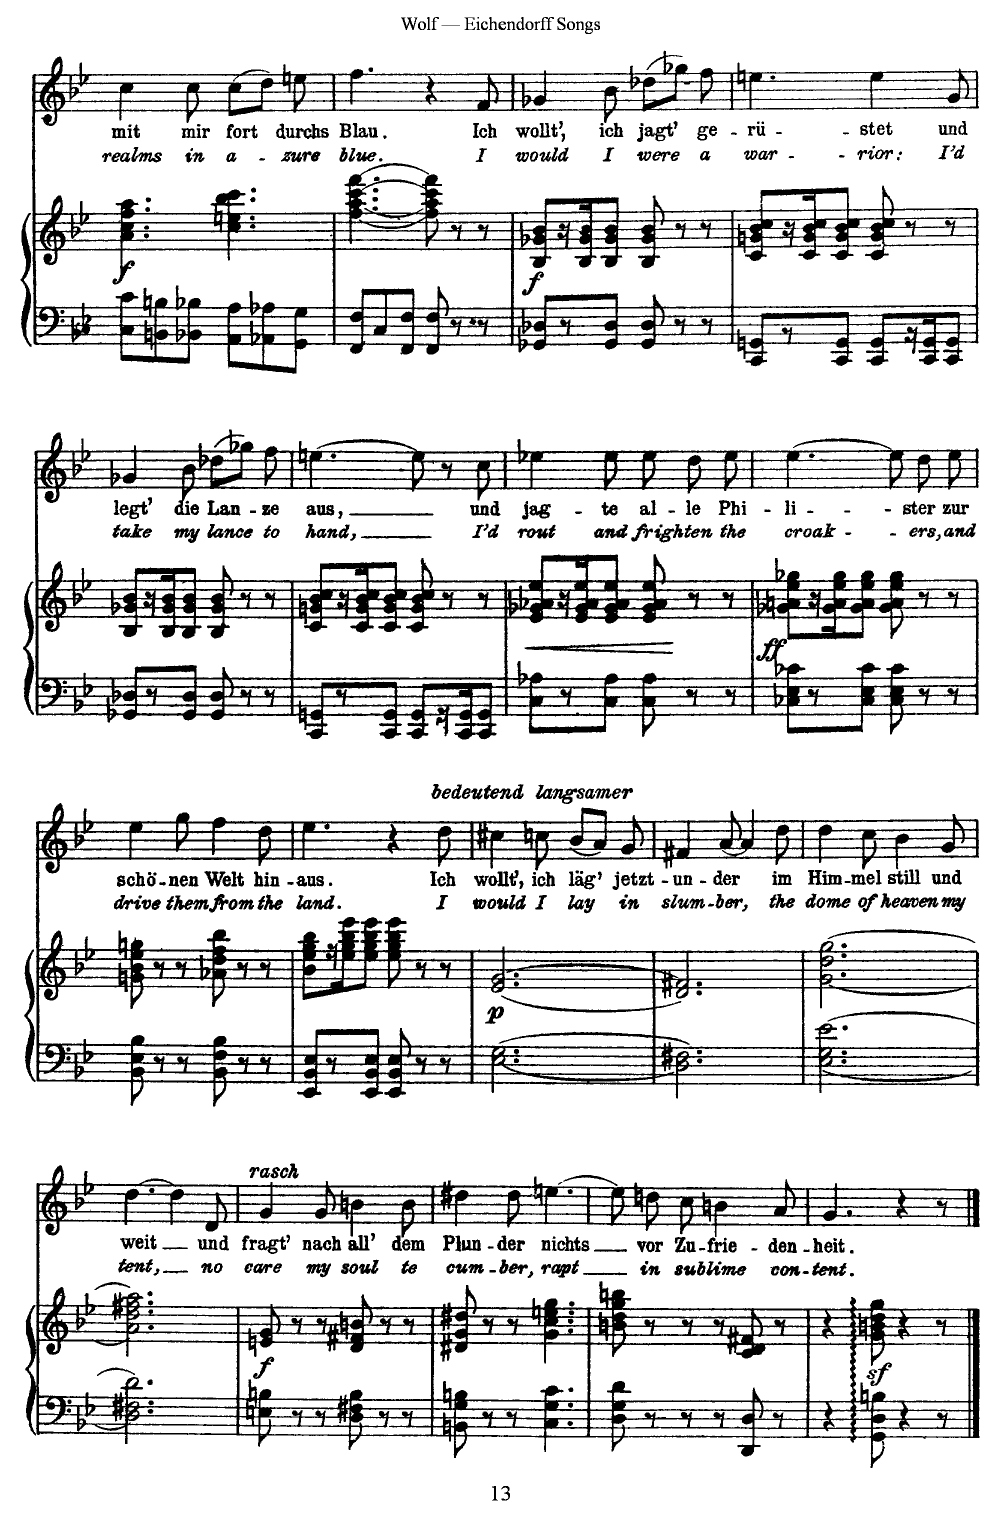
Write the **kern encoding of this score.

**kern	**kern	**dynam	**kern	**text	**text
*part2	*part2	*part2	*part1	*part1	*part1
*staff3	*staff2	*staff2/3	*staff1	*staff1	*staff1
*I"Piano	*	*	*I"Voice	*	*
*I'Pno	*	*	*	*	*
*clefF4	*clefG2	*	*clefG2	*	*
*k[b-e-]	*k[b-e-]	*	*k[b-e-]	*	*
*M6/8	*M6/8	*	*M6/8	*	*
=17	=17	=17	=17	=17	=17
!	!	!LO:DY:b	!	!	!
8C\ 8c\L	4.a\ 4.cc\ 4.ff\ 4.aa\	f	4cc\	mit	realms
8BBn\ 8Bn\	.	.	.	.	.
8BB-X\ 8B-X\J	.	.	8cc\	mir	in
8AA\ 8A\L	4.cc\ 4.een\ 4.bb-\ 4.ccc\	.	(8cc\L	fort	a-
8AA-X\ 8A-X\	.	.	8dd\J)	.	.
8GG\ 8G\J	.	.	8een\	durchs	-zure
=18	=18	=18	=18	=18	=18
8FF/ 8F/L	[4.ff\ [<4.aa\ [4.ccc\ [4.fff\	.	4.ff\	Blau.	blue.
8C/	.	.	.	.	.
8FF/ 8F/J	.	.	.	.	.
8FF/ 8F/	8ff\] 8aa\] 8ccc\] 8fff\]	.	4r	.	.
8r	8r	.	.	.	.
8r	8r	.	8f/	Ich	I
=19	=19	=19	=19	=19	=19
!	!	!LO:DY:b	!	!	!
8GG-X/ 8D-X/L	8B-/ 8g-X/ 8b-/L	f	4g-X/	woll,	would
8r	16r	.	.	.	.
.	16B-/ 16g-/ 16b-/J	.	.	.	.
8GG-/ 8D-/J	8B-/ 8g-/ 8b-/J	.	8b-\	ich	I
8GG-/ 8D-/	8B-/ 8g-/ 8b-/	.	(8dd-X\L	jagt’	were
8r	8r	.	8gg-X\J)	.	.
8r	8r	.	8ff\	ge-	a
=20	=20	=20	=20	=20	=20
8CC/ 8GGn/L	8c/ 8gn/ 8b-/ 8cc/L	.	4.een\	-rü-	war-
8r	16r	.	.	.	.
.	16c/ 16g/ 16b-/ 16cc/J	.	.	.	.
8CC/ 8GG/J	8c/ 8g/ 8b-/ 8cc/J	.	.	.	.
8CC/ 8GG/L	8c/ 8g/ 8b-/ 8cc/	.	4ee\	-stet	-rior:
16r	8r	.	.	.	.
16CC/ 16GG/J	.	.	.	.	.
8CC/ 8GG/J	8r	.	8g/	und	I'd
=21	=21	=21	=21	=21	=21
8GG-X/ 8D-X/L	8B-/ 8g-X/ 8b-/L	.	4g-X/	legt’	take
8r	16r	.	.	.	.
.	16B-/ 16g-/ 16b-/J	.	.	.	.
8GG-/ 8D-/J	8B-/ 8g-/ 8b-/J	.	8b-\	die	my
8GG-/ 8D-/	8B-/ 8g-/ 8b-/	.	(8dd-X\L	Lan-	lance
8r	8r	.	8gg-X\J)	.	.
8r	8r	.	8ff\	-ze	to
=22	=22	=22	=22	=22	=22
8CC/ 8GGn/L	8c/ 8gn/ 8b-/ 8cc/L	.	[4.een\	aus,	hand,
8r	16r	.	.	.	.
.	16c/ 16g/ 16b-/ 16cc/J	.	.	.	.
8CC/ 8GG/J	8c/ 8g/ 8b-/ 8cc/J	.	.	.	.
8CC/ 8GG/L	8c/ 8g/ 8b-/ 8cc/	.	8ee\]	.	.
16r	8r	.	8r	.	.
16CC/ 16GG/J	.	.	.	.	.
8CC/ 8GG/J	8r	.	8cc\	und	I'd
=23	=23	=23	=23	=23	=23
!	!	!LO:HP:b	!	!	!
8C\ 8A-X\L	8e-/ 8g-X/ 8a-X/ 8ee-/L	<	4ee-X\	jag-	rout
8r	16r	.	.	.	.
.	16e-/ 16g-/ 16a-/ 16ee-/J	.	.	.	.
8C\ 8A-\J	8e-/ 8g-/ 8a-/ 8ee-/J	.	8ee-\	-te	and
8C\ 8A-\	8e-/ 8g-/ 8a-/ 8ee-/	.	8ee-\	al-	fright-
8r	8r	[	8dd\	-le	-en
8r	8r	.	8ee-\	Phi-	the
=24	=24	=24	=24	=24	=24
!	!	!LO:DY:b	!	!	!
8C-X\ 8E-\ 8c-X\L	8g-X\ 8an\ 8ee-\ 8gg-X\L	ff	[4.ee-\	-li-	croak-
8r	16r	.	.	.	.
.	16g-\ 16a\ 16ee-\ 16gg-\J	.	.	.	.
8C-\ 8E-\ 8c-\J	8g-\ 8a\ 8ee-\ 8gg-\J	.	.	.	.
8C-\ 8E-\ 8c-\	8g-\ 8a\ 8ee-\ 8gg-\	.	8ee-\]	.	.
8r	8r	.	8dd\	-ster	.
8r	8r	.	8ee-\	zur	-ers,and
=25	=25	=25	=25	=25	=25
8BB-\ 8E-\ 8B-\	8gn\ 8b-\ 8ee-\ 8ggn\	.	4ee-\	schö-	drive
8r	8r	.	.	.	.
8r	8r	.	8gg\	-nen	them
8BB-\ 8F\ 8B-\	8a-X\ 8dd\ 8ff\ 8bb-\	.	4ff\	Welt	from
8r	8r	.	.	.	.
8r	8r	.	8dd\	hin-	the
=26	=26	=26	=26	=26	=26
8EE-/ 8BB-/ 8E-/L	8b-\ 8ee-\ 8gg\ 8bb-\L	.	4.ee-\	-aus.	land.
8r	16r	.	.	.	.
.	16ee-\ 16gg\ 16bb-\ 16eee-\J	.	.	.	.
8EE-/ 8BB-/ 8E-/J	8ee-\ 8gg\ 8bb-\ 8eee-\J	.	.	.	.
8EE-/ 8BB-/ 8E-/	8ee-\ 8gg\ 8bb-\ 8eee-\	.	4r	.	.
8r	8r	.	.	.	.
!	!	!	!LO:TX:a:i:t=bedeutend langsamer	!	!
8r	8r	.	8dd\	Ich	I
=27	=27	=27	=27	=27	=27
!	!	!LO:DY:b	!	!	!
2.E-\ 2.G\	(>(2.e-/ 2.g/	p	4cc#X\	wollt’,	would
.	.	.	8ccn\	ich	I
.	.	.	(8b-/L	läg’	lay
.	.	.	8a/J)	.	.
.	.	.	8g/	jetzt-	in
=28	=28	=28	=28	=28	=28
2.D\ 2.F#X\	2.d/ 2.f#X/))	.	4f#X/	-un-	slum-
.	.	.	[8a/	-der	-ber,
.	.	.	4a/]	.	.
.	.	.	8dd\	im	the
=29	=29	=29	=29	=29	=29
2.E-\ 2.G\ 2.e-\	(<(2.g\ 2.dd\ 2.gg\	.	4dd\	Him-	dome
.	.	.	8cc\	-mel	of
.	.	.	4b-\	still	heav’n
.	.	.	8g/	und	my
=30	=30	=30	=30	=30	=30
2.D\ 2.F#X\ 2.d\	2.a\ 2.dd\ 2.ff#X\ 2.aa\))	.	[4.dd\	weit	tent,
.	.	.	4dd\]	.	.
.	.	.	8d/	und	no
=31	=31	=31	=31	=31	=31
!	!	!	!LO:TX:a:i:t=rasch	!	!
!	!	!LO:DY:b	!	!	!
8En\ 8Bn\	8en/ 8g/	f	4g/	fragt’	care
8r	8r	.	.	.	.
8r	8r	.	8g/	nach	my
8D\ 8F#X\ 8B\	8d/ 8f#X/ 8bn/	.	4bn\	all’	soul
8r	8r	.	.	.	.
8r	8r	.	8b\	dem	to
=32	=32	=32	=32	=32	=32
8BBn\ 8G\ 8Bn\	8d#X/ 8g/ 8dd#X/	.	4dd#X\	Plun-	cum-
8r	8r	.	.	.	.
8r	8r	.	8dd#\	-der	-ber,
4.C\ 4.G\ 4.c\	4.g\ 4.cc\ 4.een\ 4.gg\	.	[4.een\	nichts	rapt
=33	=33	=33	=33	=33	=33
8D\ 8G\ 8d\	8bn\ 8dd\ 8gg\ 8bbn\	.	8ee\]	.	.
8r	8r	.	8ddn\	vor	in
8r	8r	.	8cc\	Zu-	sub-
8r	8r	.	4bn\	-frie-	-lime
8DD/ 8D/	8c/ 8d/ 8f#X/	.	.	.	.
8r	8r	.	8a/	-den-	con-
=34	=34	=34	=34	=34	=34
4r	4r	.	4.g/	-heit.	-tent.
8GG\:: 8D\:: 8Bn\::	8g\z<:: 8bn\z<:: 8dd\z<:: 8gg\z<::	.	.	.	.
4r	4r	.	4r	.	.
8r	8r	.	8r	.	.
==	==	==	==	==	==
*-	*-	*-	*-	*-	*-
